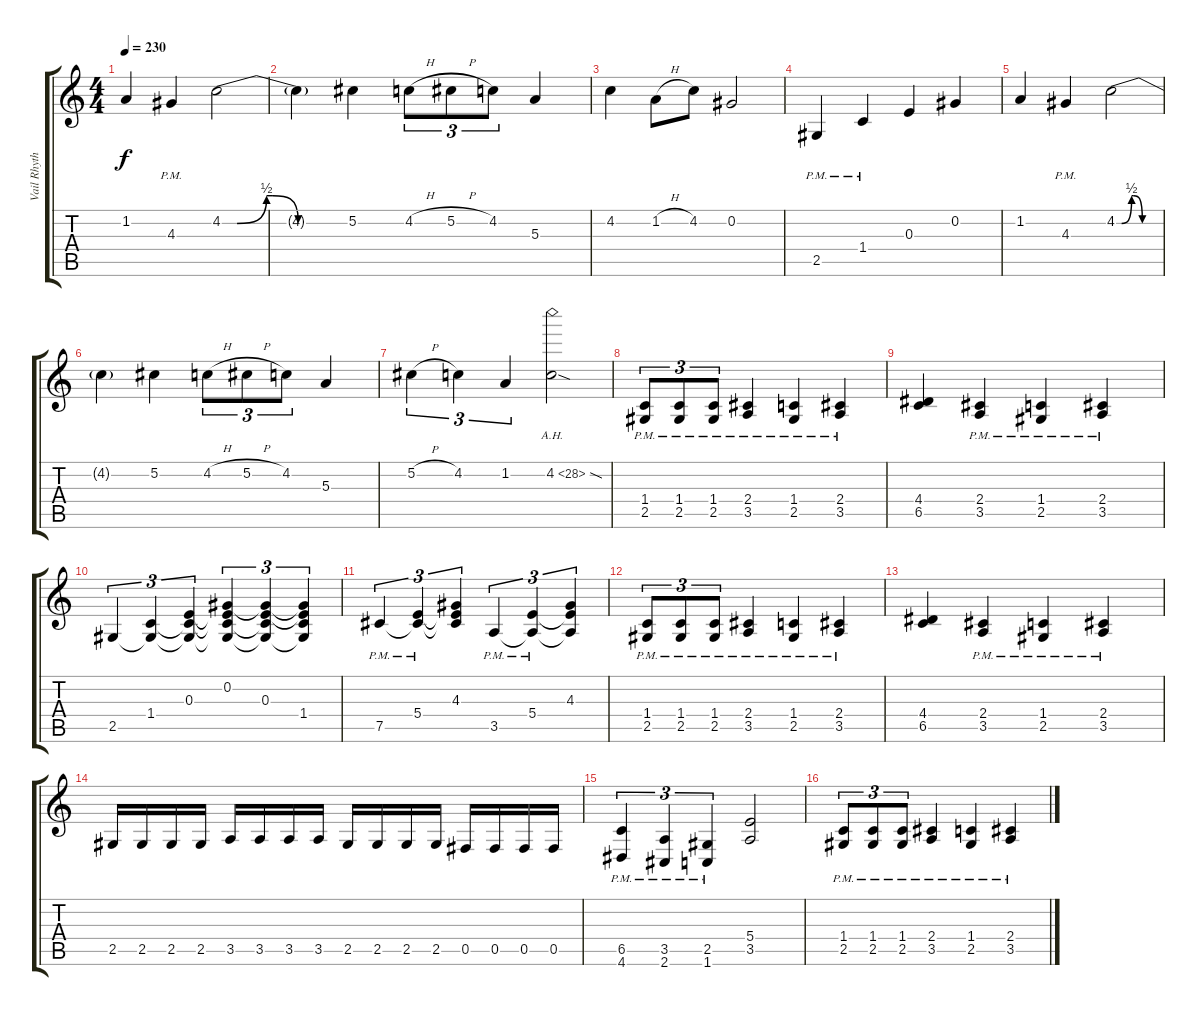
\track ("Vail Rhythm" "Vail Rhyth") {instrument overdrivenguitar}
\staff {score tabs}
\tuning (Db4 Ab3 E3 B2 Gb2 B1) {hide}
\ts (4 4)
\tempo 230
\clef g2
\ks c
1.2.4{dy f} 4.3{pm}.4 4.2{be (custom 0 0 7 0 21 2 24 2 36 0 60 0)}.2 |
4.2{t}.4 5.2.4 4.2{h}.8{tu (3 2)} 5.2{h}.8{tu (3 2)} 4.2.8{tu (3 2)} 5.3.4 |
4.2.4 1.2{h}.8 4.2.8 0.2.2 |
2.5{pm}.4 1.4{pm}.4 0.3.4 0.2.4 |
1.2.4 4.3{pm}.4 4.2{be (custom 0 0 7 0 21 2 24 2 36 0 60 0)}.2 |
4.2{t}.4 5.2.4 4.2{h}.8{tu (3 2)} 5.2{h}.8{tu (3 2)} 4.2.8{tu (3 2)} 5.3.4 |
5.2{h}.4{tu (3 2)} 4.2.4{tu (3 2)} 1.2.4{tu (3 2)} 4.2{ah 24 sod}.2 |
(1.4{pm} 2.5{pm}).8{tu (3 2)} (1.4{pm} 2.5{pm}).8{tu (3 2)} (1.4{pm} 2.5{pm}).8{tu (3 2)} (2.4{pm} 3.5{pm}).4 (1.4{pm} 2.5{pm}).4 (2.4{pm} 3.5{pm}).4 |
(4.4 6.5).4 (2.4{pm} 3.5{pm}).4 (1.4{pm} 2.5{pm}).4 (2.4{pm} 3.5{pm}).4 |
2.5.4{tu (3 2)} (1.4 2.5{t}).4{tu (3 2)} (0.3 1.4{t} 2.5{t}).4{tu (3 2)} (0.2 0.3{t} 1.4{t} 2.5{t}).4{tu (3 2)} (0.2{t} 0.3 1.4{t} 2.5{t}).4{tu (3 2)} (0.2{t} 0.3{t} 1.4 2.5{t}).4{tu (3 2)} |
7.5{pm}.4{tu (3 2)} (5.4{pm} 7.5{t}).4{tu (3 2)} (4.3 5.4{t} 7.5{t}).4{tu (3 2)} 3.5{pm}.4{tu (3 2)} (5.4{pm} 3.5{t}).4{tu (3 2)} (4.3 5.4{t} 3.5{t}).4{tu (3 2)} |
(1.4{pm} 2.5{pm}).8{tu (3 2)} (1.4{pm} 2.5{pm}).8{tu (3 2)} (1.4{pm} 2.5{pm}).8{tu (3 2)} (2.4{pm} 3.5{pm}).4 (1.4{pm} 2.5{pm}).4 (2.4{pm} 3.5{pm}).4 |
(4.4 6.5).4 (2.4{pm} 3.5{pm}).4 (1.4{pm} 2.5{pm}).4 (2.4{pm} 3.5{pm}).4 |
2.5.16 2.5.16 2.5.16 2.5.16 3.5.16 3.5.16 3.5.16 3.5.16 2.5.16 2.5.16 2.5.16 2.5.16 0.5.16 0.5.16 0.5.16 0.5.16 |
(6.5{pm} 4.6{pm}).4{tu (3 2)} (3.5{pm} 2.6{pm}).4{tu (3 2)} (2.5{pm} 1.6{pm}).4{tu (3 2)} (5.4 3.5).2 |
(1.4{pm} 2.5{pm}).8{tu (3 2)} (1.4{pm} 2.5{pm}).8{tu (3 2)} (1.4{pm} 2.5{pm}).8{tu (3 2)} (2.4{pm} 3.5{pm}).4 (1.4{pm} 2.5{pm}).4 (2.4{pm} 3.5{pm}).4
